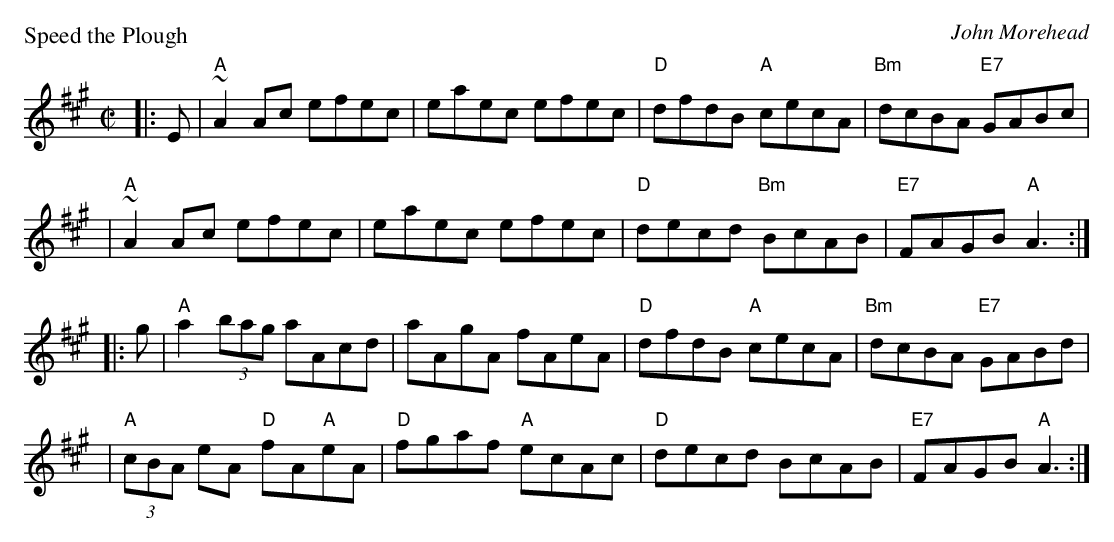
X:1
P: Speed the Plough
C: John Morehead
M: C|
L: 1/8
K: A
|: E \
| "A"~A2Ac efec | eaec efec | "D"dfdB "A"cecA | "Bm"dcBA "E7"GABc |
| "A"~A2Ac efec | eaec efec | "D"decd "Bm"BcAB | "E7"FAGB "A"A3 :|
|: g \
| "A"a2(3bag aAcd | aAgA fAeA | "D"dfdB "A"cecA | "Bm"dcBA "E7"GABd |
| "A"(3cBA eA "D"fA"A"eA | "D"fgaf "A"ecAc | "D"decd BcAB | "E7"FAGB "A"A3 :|
